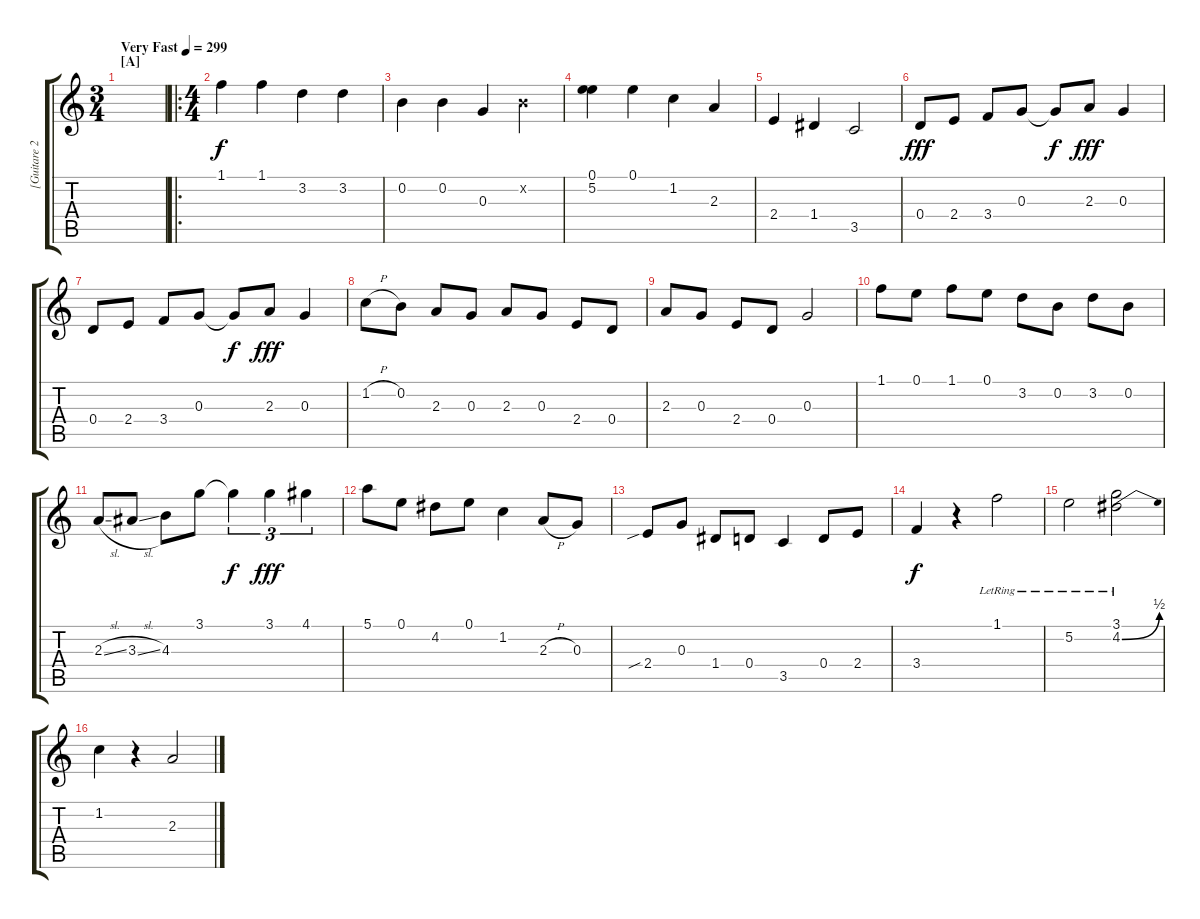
\track ("[Guitare 2]" "[Guitare 2") {instrument acousticguitarsteel}
\staff {score tabs}
\tuning (E4 B3 G3 D3 A2 E2) {hide}
\ts (3 4)
\section ("" "[A]")
\tempo (299 "Very Fast")
\clef g2
\ks c
|
\ro
\ts (4 4)
1.1.4 1.1.4 3.2.4 3.2.4 |
0.2.4 0.2.4 0.3.4 0.2{x}.4 |
(0.1 5.2).4 0.1.4 1.2.4 2.3.4 |
2.4.4 1.4.4 3.5.2 |
0.4.8{dy fff} 2.4.8 3.4.8 0.3.8 0.3{t}.8{dy f} 2.3.8{dy fff} 0.3.4 |
0.4.8 2.4.8 3.4.8 0.3.8 0.3{t}.8{dy f} 2.3.8{dy fff} 0.3.4 |
1.2{h}.8 0.2.8 2.3.8 0.3.8 2.3.8 0.3.8 2.4.8 0.4.8 |
2.3.8 0.3.8 2.4.8 0.4.8 0.3.2 |
1.1.8 0.1.8 1.1.8 0.1.8 3.2.8 0.2.8 3.2.8 0.2.8 |
2.3{sl}.8 3.3{sl}.8 4.3.8 3.1.8 3.1{t}.4{tu (3 2) dy f} 3.1.4{tu (3 2) dy fff} 4.1.4{tu (3 2)} |
5.1.8 0.1.8 4.2.8 0.1.8 1.2.4 2.3{h}.8 0.3.8 |
2.4{sib}.8 0.3.8 1.4.8 0.4.8 3.5.4 0.4.8 2.4.8 |
3.4.4{dy f volume 16 balance 8} r.4 1.1{lr}.2 |
5.2{lr}.2 (3.1 4.2{be (bend 0 0 60 2) lr}).2 |
1.2.4 r.4 2.3.2
